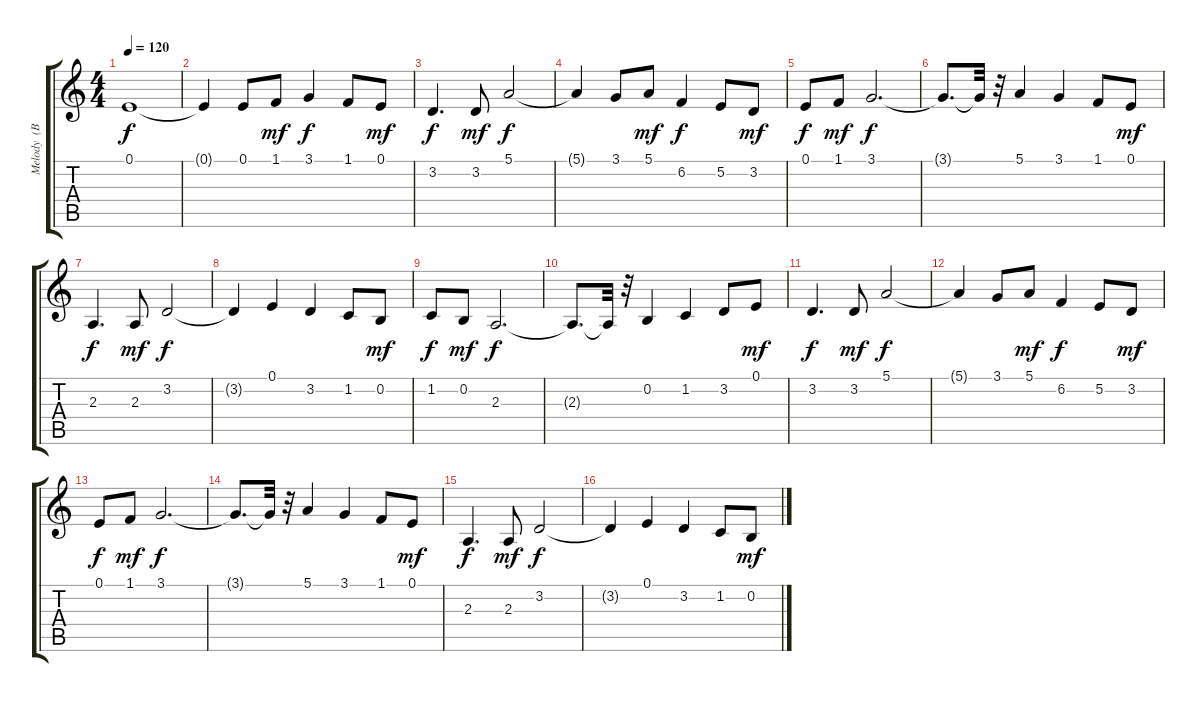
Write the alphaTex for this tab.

\track ("Melody  (BB)" "Melody  (B") {instrument acousticgrandpiano}
\staff {score tabs}
\tuning (E4 B3 G3 D3 A2 E2) {hide}
\ts (4 4)
\tempo 120
\clef g2
\ks c
0.1.1{dy f} |
0.1{t}.4 0.1.8 1.1.8{dy mf} 3.1.4{dy f} 1.1.8 0.1.8{dy mf} |
3.2.4{d dy f} 3.2.8{dy mf} 5.1.2{dy f} |
5.1{t}.4 3.1.8 5.1.8{dy mf} 6.2.4{dy f} 5.2.8 3.2.8{dy mf} |
0.1.8{dy f} 1.1.8{dy mf} 3.1.2{d dy f} |
3.1{t}.8{d} 3.1{t}.32 r.32 5.1.4 3.1.4 1.1.8 0.1.8{dy mf} |
2.3.4{d dy f} 2.3.8{dy mf} 3.2.2{dy f} |
3.2{t}.4 0.1.4 3.2.4 1.2.8 0.2.8{dy mf} |
1.2.8{dy f} 0.2.8{dy mf} 2.3.2{d dy f} |
2.3{t}.8{d} 2.3{t}.32 r.32 0.2.4 1.2.4 3.2.8 0.1.8{dy mf} |
3.2.4{d dy f} 3.2.8{dy mf} 5.1.2{dy f} |
5.1{t}.4 3.1.8 5.1.8{dy mf} 6.2.4{dy f} 5.2.8 3.2.8{dy mf} |
0.1.8{dy f} 1.1.8{dy mf} 3.1.2{d dy f} |
3.1{t}.8{d} 3.1{t}.32 r.32 5.1.4 3.1.4 1.1.8 0.1.8{dy mf} |
2.3.4{d dy f} 2.3.8{dy mf} 3.2.2{dy f} |
3.2{t}.4 0.1.4 3.2.4 1.2.8 0.2.8{dy mf}
